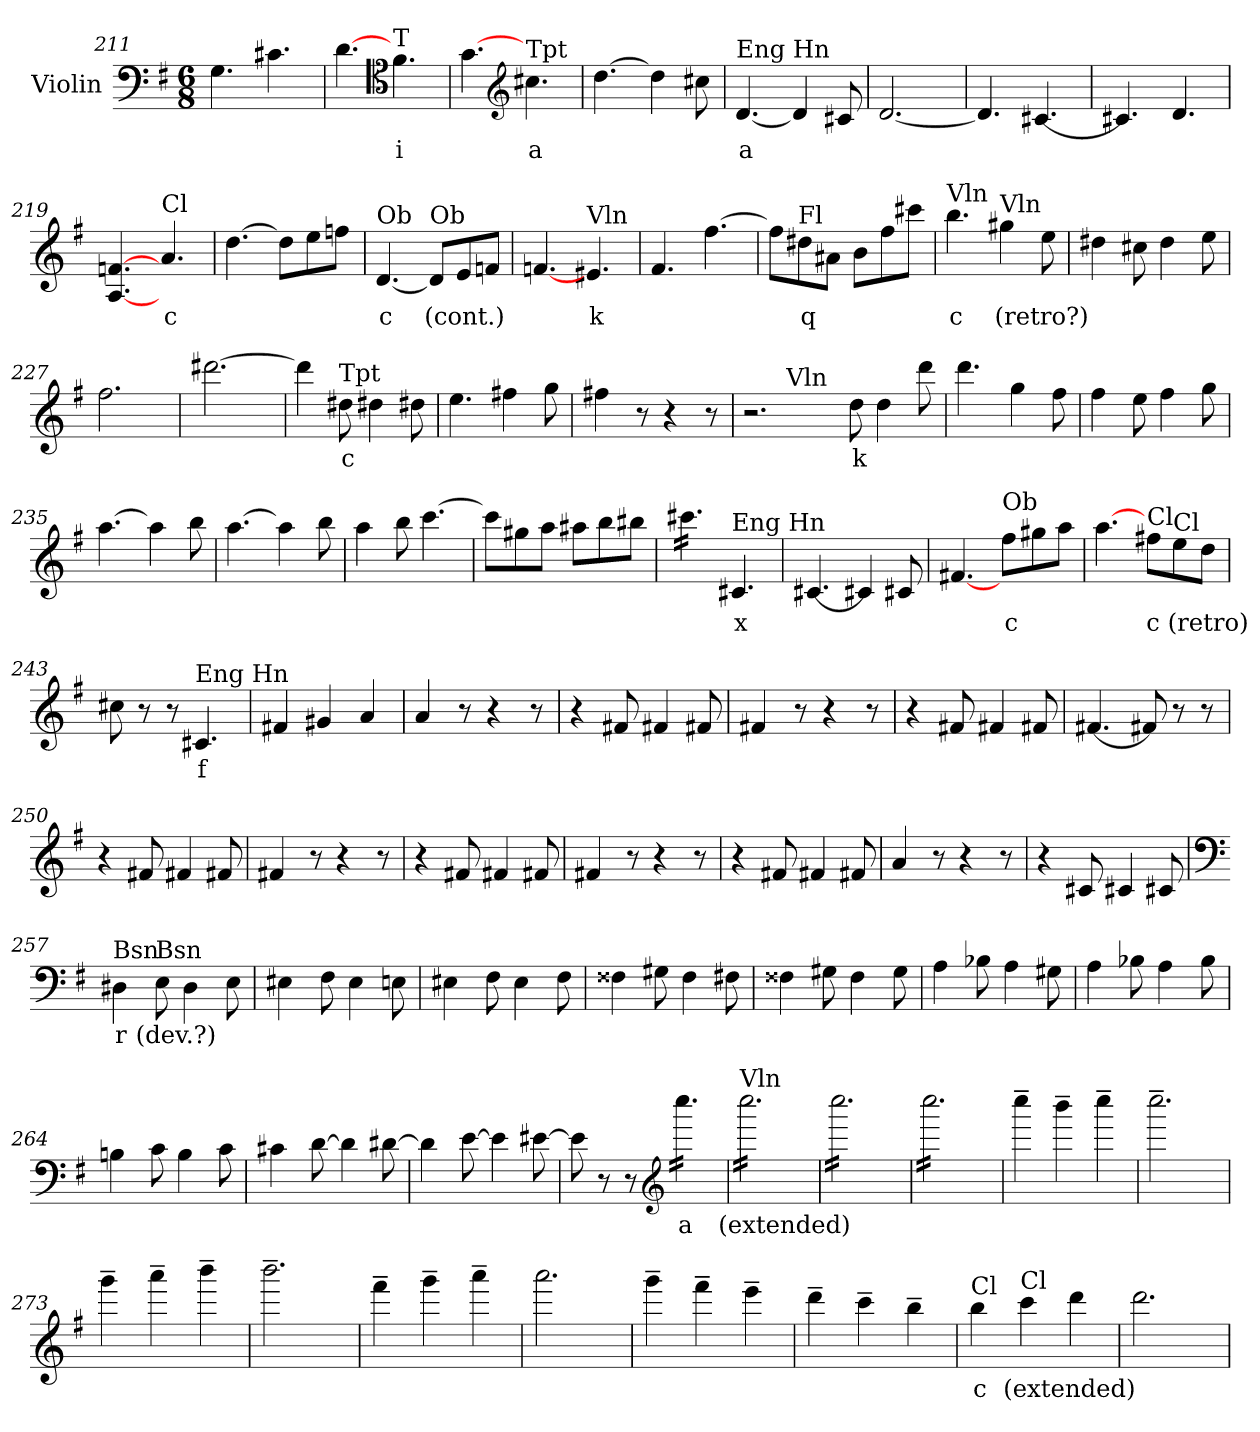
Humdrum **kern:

**kern	**text
*part1	*part1
*staff1	*staff1
*I"Violin	*
*I'Vln.	*
*clefF4	*
*k[f#]	*
*M6/8	*
=211	=211
4.G	.
4.c#X	.
=212	=212
[4.d	.
*clefC4	*
!LO:TX:a:t=T	!
!	!LO:LY:color=#FF0000
4.f#	i
=213	=213
[4.g	.
*clefG2	*
!LO:TX:a:t=Tpt	!
!	!LO:LY:color=#FF0000
4.cc#X	a
=214	=214
[4.dd	.
4dd]	.
8cc#X	.
=215	=215
!LO:TX:a:t=Eng Hn	!
!	!LO:LY:color=#FF0000
[4.d	a
4d]	.
8c#X	.
=216	=216
[2.d	.
=217	=217
4.d]	.
[4.c#X	.
=218	=218
4.c#X]	.
4.d	.
=219	=219
[4.A/ [4.f/	.
!LO:TX:a:t=Cl	!
!	!LO:LY:color=#FF0000
4.a	c
=220	=220
[4.dd	.
8dd\L]	.
8ee\	.
8ff\J	.
=221	=221
!LO:TX:a:t=Ob	!
!	!LO:LY:color=#FF0000
[4.d	c
!LO:TX:a:t=Ob	!
!	!LO:LY:color=#FF0000
8d/L]	(cont.)
8e/	.
8fn/J	.
=222	=222
[4.fn	.
!LO:TX:a:t=Vln	!
!	!LO:LY:color=#FF0000
4.e#X	k
=223	=223
4.f#	.
[4.ff#	.
=224	=224
8ff#\L]	.
!LO:TX:a:t=Fl	!
!	!LO:LY:color=#FF0000
8dd#X\	q
8a#X\J	.
8b\L	.
8ff#\	.
8ccc#X\J	.
=225	=225
!LO:TX:a:t=Vln	!
!	!LO:LY:color=#FF0000
4.bb	c
!LO:TX:a:t=Vln	!
!	!LO:LY:color=#FF0000
4gg#X	(retro?)
8ee	.
=226	=226
4dd#X	.
8cc#X	.
4dd#	.
8ee	.
=227	=227
2.ff#	.
=228	=228
[2.ddd#X	.
=229	=229
4ddd#]	.
!LO:TX:a:t=Tpt	!
!	!LO:LY:color=#FF0000
8dd#X	c
4dd#X	.
8dd#X	.
=230	=230
4.ee	.
4ff#X	.
8gg	.
=231	=231
4ff#X	.
8r	.
4r	.
8r	.
=232	=232
*^	*
2.r	4ryy	.
!	!LO:TX:a:t=Vln	!
.	1ryy	.
!	!	!LO:LY:color=#FF0000
8dd	.	k
4dd	.	.
8ddd	.	.
*v	*v	*
=233	=233
4.ddd	.
4gg	.
8ff#	.
=234	=234
4ff#	.
8ee	.
4ff#	.
8gg	.
=235	=235
[4.aa	.
4aa]	.
8bb	.
=236	=236
[4.aa	.
4aa]	.
8bb	.
=237	=237
4aa	.
8bb	.
[4.ccc	.
=238	=238
8ccc\L]	.
8gg#X\	.
8aa\J	.
8aa#X\L	.
8bb\	.
8bb#X\J	.
=239	=239
*tremolo	*
16ccc#XLL	.
16ccc#X	.
16ccc#X	.
16ccc#X	.
16ccc#X	.
16ccc#XJJ	.
*Xtremolo	*
!LO:TX:a:t=Eng Hn	!
!	!LO:LY:color=#FF0000
4.c#X	x
=240	=240
[4.c#X	.
4c#X]	.
8c#X	.
=241	=241
[4.f#X	.
!LO:TX:a:t=Ob	!
!	!LO:LY:color=#FF0000
8ff#\L	c
8gg#X\	.
8aa\J	.
=242	=242
[4.aa	.
!LO:TX:a:t=Cl	!
!	!LO:LY:color=#FF0000
8ff#X\L	c
!LO:TX:a:t=Cl	!
!	!LO:LY:color=#FF0000
8ee\	(retro)
8dd\J	.
=243	=243
8cc#X	.
8r	.
8r	.
!LO:TX:a:t=Eng Hn	!
!	!LO:LY:color=#FF0000
4.c#X	f
=244	=244
4f#X	.
4g#X	.
4a	.
=245	=245
4a	.
8r	.
4r	.
8r	.
=246	=246
4r	.
8f#X	.
4f#X	.
8f#X	.
=247	=247
4f#X	.
8r	.
4r	.
8r	.
=248	=248
4r	.
8f#X	.
4f#X	.
8f#X	.
=249	=249
[4.f#X	.
8f#X]	.
8r	.
8r	.
=250	=250
4r	.
8f#X	.
4f#X	.
8f#X	.
=251	=251
4f#X	.
8r	.
4r	.
8r	.
=252	=252
4r	.
8f#X	.
4f#X	.
8f#X	.
=253	=253
4f#X	.
8r	.
4r	.
8r	.
=254	=254
4r	.
8f#X	.
4f#X	.
8f#X	.
=255	=255
4a	.
8r	.
4r	.
8r	.
=256	=256
4r	.
8c#X	.
4c#X	.
8c#X	.
=257	=257
*clefF4	*
!LO:TX:a:t=Bsn	!
!	!LO:LY:color=#FF0000
4D#X	r
!LO:TX:a:t=Bsn	!
!	!LO:LY:color=#FF0000
8E	(dev.?)
4D#	.
8E	.
=258	=258
4E#X	.
8F#	.
4E#	.
8En	.
=259	=259
4E#X	.
8F#	.
4E#	.
8F#	.
=260	=260
4F##X	.
8G#X	.
4F##	.
8F#X	.
=261	=261
4F##X	.
8G#X	.
4F##	.
8G#	.
=262	=262
4A	.
8B-X	.
4A	.
8G#X	.
=263	=263
4A	.
8B-X	.
4A	.
8B-	.
=264	=264
4Bn	.
8c	.
4B	.
8c	.
=265	=265
4c#X	.
[8d	.
4d]	.
[8d#X	.
=266	=266
4d#]	.
[8e	.
4e]	.
[8e#X	.
=267	=267
8e#]	.
8r	.
8r	.
*clefG2	*
!LO:TX:a:t=Vln	!
!	!LO:LY:color=#FF0000
*tremolo	*
16ccccLL	a
16cccc	.
16cccc	.
16cccc	.
16cccc	.
16ccccJJ	.
=268	=268
!LO:TX:a:t=Vln	!
!	!LO:LY:color=#FF0000
16ccccLL	(extended)
16cccc	.
16cccc	.
16cccc	.
16cccc	.
16cccc	.
16cccc	.
16cccc	.
16cccc	.
16cccc	.
16cccc	.
16ccccJJ	.
=269	=269
16ccccLL	.
16cccc	.
16cccc	.
16cccc	.
16cccc	.
16cccc	.
16cccc	.
16cccc	.
16cccc	.
16cccc	.
16cccc	.
16ccccJJ	.
=270	=270
16ccccLL	.
16cccc	.
16cccc	.
16cccc	.
16cccc	.
16cccc	.
16cccc	.
16cccc	.
16cccc	.
16cccc	.
16cccc	.
16ccccJJ	.
*Xtremolo	*
=271	=271
4cccc~	.
4bbb~	.
4cccc~	.
=272	=272
2.cccc~	.
=273	=273
4ggg~	.
4aaa~	.
4bbb~	.
=274	=274
2.bbb~	.
=275	=275
4fff#~	.
4ggg~	.
4aaa~	.
=276	=276
2.aaa	.
=277	=277
4ggg~	.
4fff#~	.
4eee~	.
=278	=278
4ddd~	.
4ccc~	.
4bb~	.
=279	=279
!LO:TX:a:t=Cl	!
!	!LO:LY:color=#FF0000
4bb	c
!LO:TX:a:t=Cl	!
!	!LO:LY:color=#FF0000
4ccc	(extended)
4ddd	.
=280	=280
2.ddd	.
=	=
*-	*-
